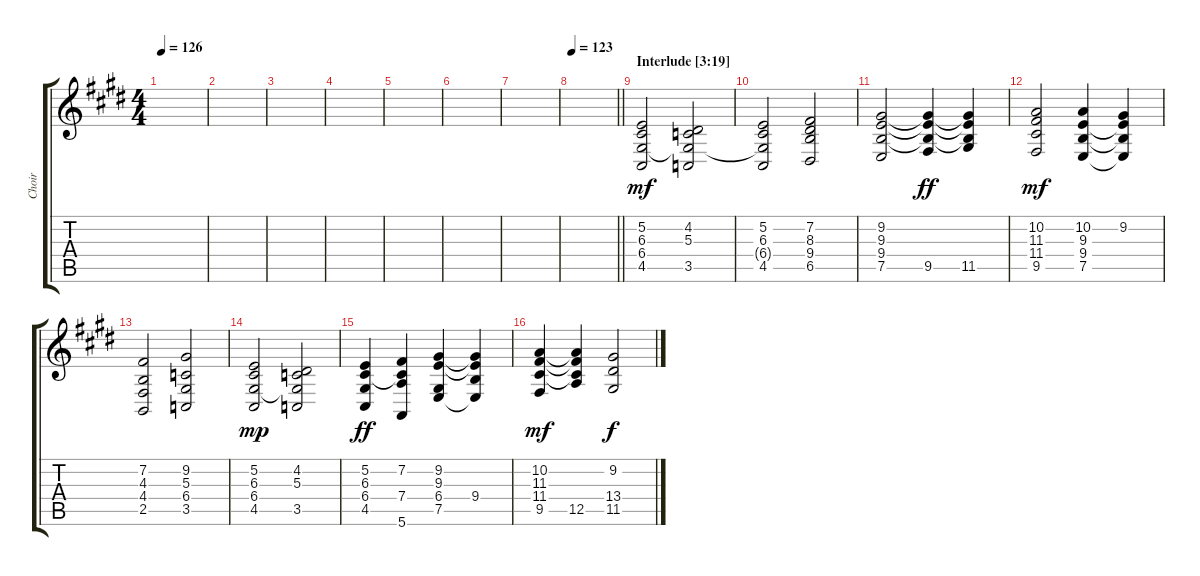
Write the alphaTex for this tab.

\track ("Choir" "Choir") {instrument choiraahs}
\staff {score tabs}
\tuning (E4 B3 G3 D3 A2 E2) {hide}
\ts (4 4)
\tempo 126
\clef g2
\ks c#minor
|
|
|
|
|
|
|
\tempo 123
\barLineRight lightlight
|
\section ("" "Interlude [3:19]")
(5.2 6.3 6.4 4.5).2{dy mf} (4.2 5.3 6.4{t} 3.5).2 |
(5.2 6.3 6.4{t} 4.5).2 (7.2 8.3 9.4 6.5).2 |
(9.2 9.3 9.4 7.5).2 (9.2{t} 9.3{t} 9.4{t} 9.5).4{dy ff} (9.2{t} 9.3{t} 9.4{t} 11.5).4 |
(10.2 11.3 11.4 9.5).2{dy mf} (10.2 9.3 9.4 7.5).4 (9.2 9.3{t} 9.4{t} 7.5{t}).4 |
(7.2 4.3 4.4 2.5).2 (9.2 5.3 6.4 3.5).2 |
(5.2 6.3 6.4 4.5).2{dy mp} (4.2 5.3 6.4{t} 3.5).2 |
(5.2 6.3 6.4 4.5).4{dy ff} (7.2 6.3{t} 7.4 5.6).4 (9.2 9.3 6.4 7.5).4 (9.2{t} 9.3{t} 9.4 7.5{t}).4 |
(10.2 11.3 11.4 9.5).4{dy mf} (10.2{t} 11.3{t} 11.4{t} 12.5).4 (9.2 13.4 11.5).2{dy f}
